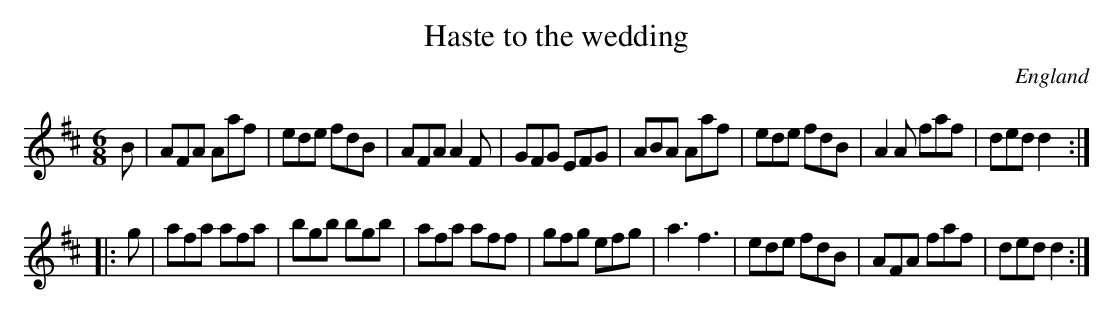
X:1
T:Haste to the wedding
O:England
O:Ireland
O:Scotland
M:6/8
K:D
B|\
AFA Aaf|ede fdB|AFA A2F|GFG EFG|\
ABA Aaf|ede fdB|A2A faf|ded d2::
g|\
afa afa|bgb bgb|afa aff|gfg efg|\
a3 f3  |ede fdB|AFA faf|ded d2:|
